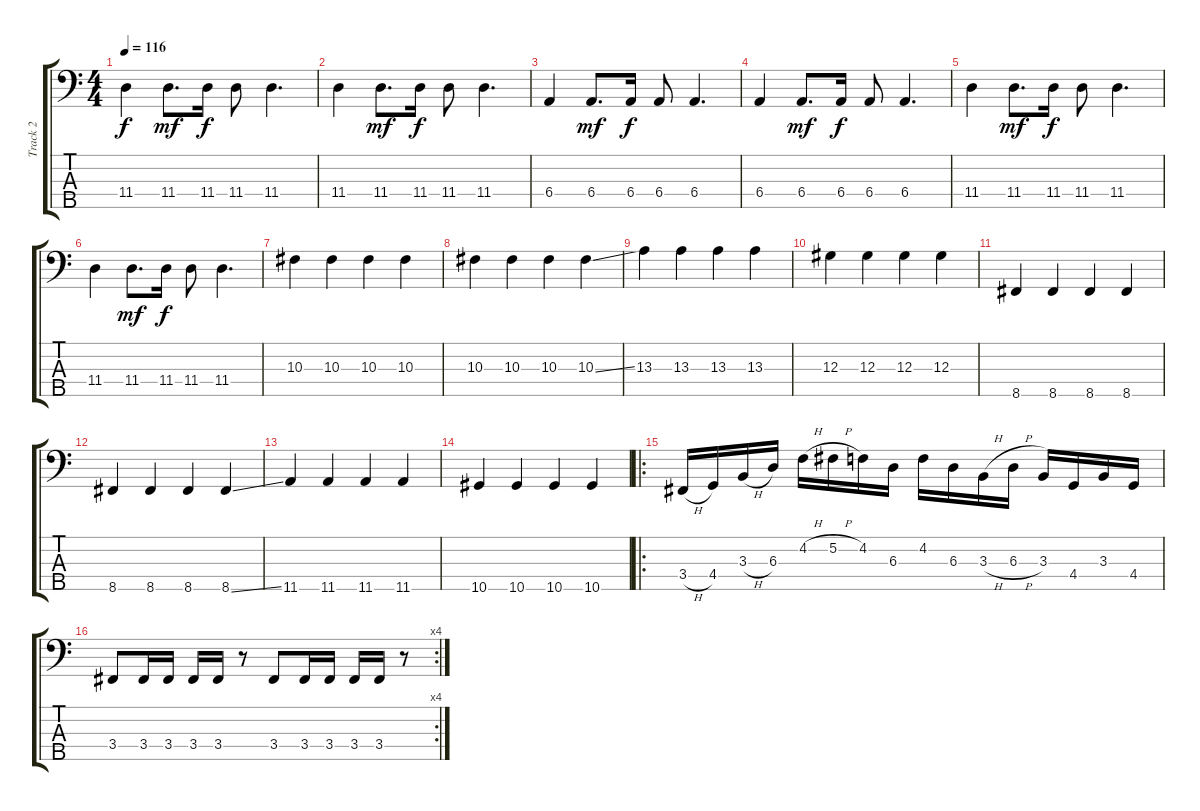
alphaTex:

\track ("Track 2" "Track 2") {instrument electricbasspick}
\staff {score tabs}
\tuning (Gb2 Db2 Ab1 Eb1 Bb0) {hide}
\ts (4 4)
\tempo 116
\clef f4
\ks c
11.4.4{dy f} 11.4.8{d dy mf} 11.4.16{dy f} 11.4.8 11.4.4{d} |
11.4.4 11.4.8{d dy mf} 11.4.16{dy f} 11.4.8 11.4.4{d} |
6.4.4 6.4.8{d dy mf} 6.4.16{dy f} 6.4.8 6.4.4{d} |
6.4.4 6.4.8{d dy mf} 6.4.16{dy f} 6.4.8 6.4.4{d} |
11.4.4 11.4.8{d dy mf} 11.4.16{dy f} 11.4.8 11.4.4{d} |
11.4.4 11.4.8{d dy mf} 11.4.16{dy f} 11.4.8 11.4.4{d} |
10.3.4 10.3.4 10.3.4 10.3.4 |
10.3.4 10.3.4 10.3.4 10.3{ss}.4 |
13.3.4 13.3.4 13.3.4 13.3.4 |
12.3.4 12.3.4 12.3.4 12.3.4 |
8.5.4 8.5.4 8.5.4 8.5.4 |
8.5.4 8.5.4 8.5.4 8.5{ss}.4 |
11.5.4 11.5.4 11.5.4 11.5.4 |
10.5.4 10.5.4 10.5.4 10.5.4 |
\ro
3.4{h}.16 4.4.16 3.3{h}.16 6.3.16 4.2{h}.16 5.2{h}.16 4.2.16 6.3.16 4.2.16 6.3.16 3.3{h}.16 6.3{h}.16 3.3.16 4.4.16 3.3.16 4.4.16 |
\rc 4
3.4.8 3.4.16 3.4.16 3.4.16 3.4.16 r.8 3.4.8 3.4.16 3.4.16 3.4.16 3.4.16 r.8
